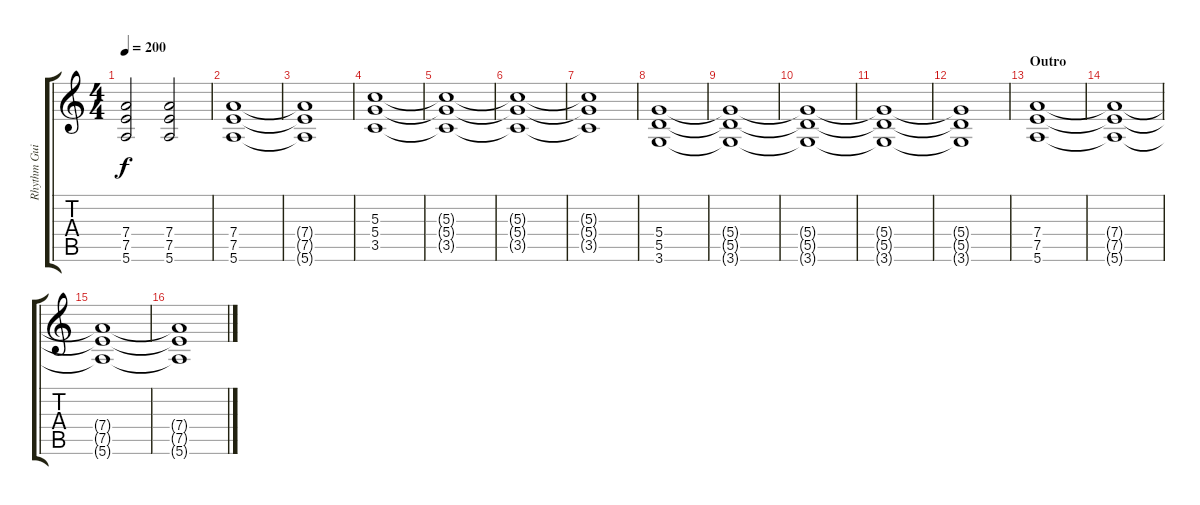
\track ("Rhythm Guitar" "Rhythm Gui") {instrument distortionguitar}
\staff {score tabs}
\tuning (E4 B3 G3 D3 A2 E2) {hide}
\ts (4 4)
\tempo 200
\clef g2
\ks c
(7.4 7.5 5.6).2{dy f} (7.4 7.5 5.6).2 |
(7.4 7.5 5.6).1 |
(7.4{t} 7.5{t} 5.6{t}).1 |
(5.3 5.4 3.5).1 |
(5.3{t} 5.4{t} 3.5{t}).1 |
(5.3{t} 5.4{t} 3.5{t}).1 |
(5.3{t} 5.4{t} 3.5{t}).1 |
(5.4 5.5 3.6).1 |
(5.4{t} 5.5{t} 3.6{t}).1 |
(5.4{t} 5.5{t} 3.6{t}).1 |
(5.4{t} 5.5{t} 3.6{t}).1 |
(5.4{t} 5.5{t} 3.6{t}).1 |
\section ("" "Outro")
(7.4 7.5 5.6).1 |
(7.4{t} 7.5{t} 5.6{t}).1 |
(7.4{t} 7.5{t} 5.6{t}).1 |
(7.4{t} 7.5{t} 5.6{t}).1
